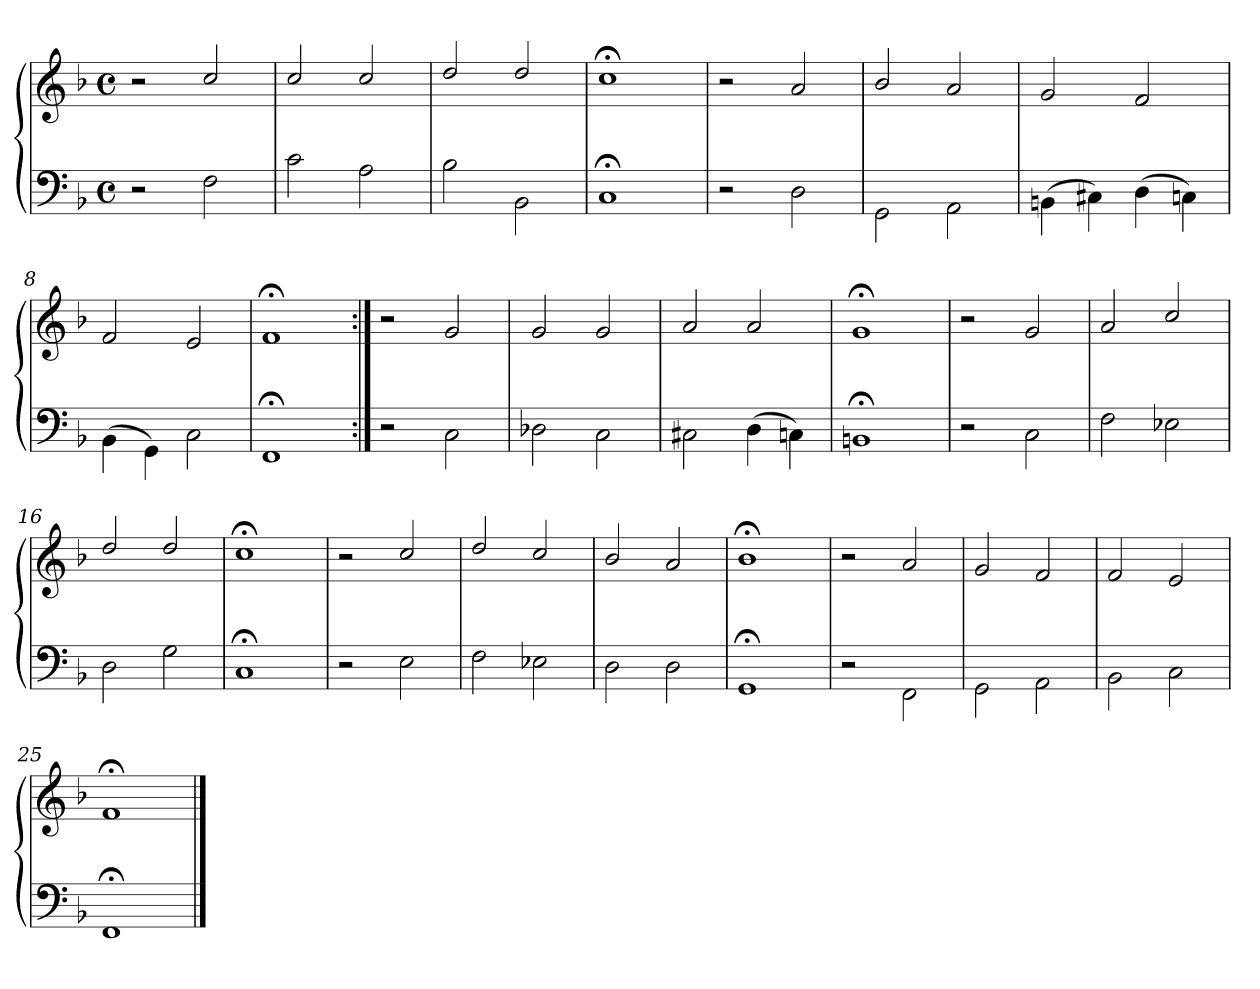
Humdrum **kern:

**kern	**kern
*part1	*part1
*staff2	*staff1
*clefF4	*clefG2
*k[b-]	*k[b-]
*M4/4	*M4/4
*met(c)	*met(c)
=1	=1
2r	2r
2F\	2cc/
=2	=2
2c\	2cc/
2A\	2cc/
=3	=3
2B-\	2dd/
2BB-\	2dd/
=4	=4
1C;\	1cc;</
=5	=5
2r	2r
2D\	2a/
=6	=6
2GG\	2b-/
2AA\	2a/
=7	=7
(4BBn\	2g/
4C#X\)	.
(4D\	2f/
4Cn\)	.
=8	=8
(4BB-\	2f/
4GG\)	.
2C\	2e/
=9	=9
1FF;\	1f;</
!!LO:PB:g=z
=10:|!	=10:|!
2r	2r
2C\	2g/
=11	=11
2D-X\	2g/
2C\	2g/
=12	=12
2C#X\	2a/
(4D\	2a/
4Cn\)	.
=13	=13
1BBn;\	1g;</
=14	=14
2r	2r
2C\	2g/
=15	=15
2F\	2a/
2E-X\	2cc/
=16	=16
2D\	2dd/
2G\	2dd/
=17	=17
1C;\	1cc;</
!!LO:LB:g=z
=18	=18
2r	2r
2E\	2cc/
=19	=19
2F\	2dd/
2E-X\	2cc/
=20	=20
2D\	2b-/
2D\	2a/
=21	=21
1GG;\	1b-;</
=22	=22
2r	2r
2FF\	2a/
=23	=23
2GG\	2g/
2AA\	2f/
=24	=24
2BB-\	2f/
2C\	2e/
=25	=25
1FF;\	1f;</
==	==
*-	*-
